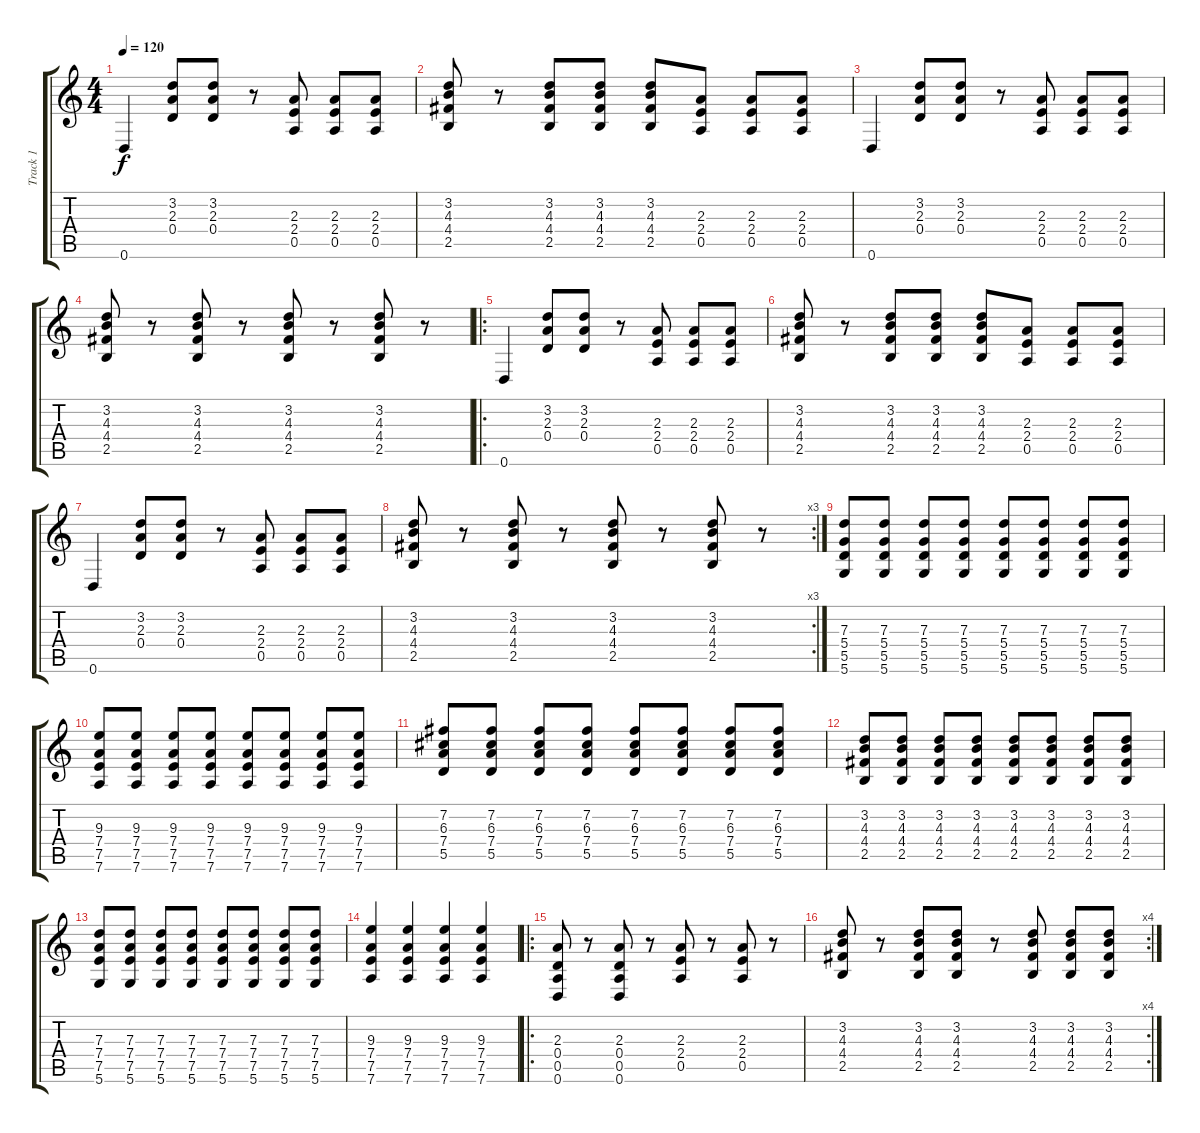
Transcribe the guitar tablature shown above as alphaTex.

\track ("Track 1" "Track 1") {instrument overdrivenguitar}
\staff {score tabs}
\tuning (E4 B3 G3 D3 A2 D2) {hide}
\ts (4 4)
\tempo 120
\clef g2
\ks c
0.6.4{dy f instrument overdrivenguitar} (3.2 2.3 0.4).8 (3.2 2.3 0.4).8 r.8 (2.3 2.4 0.5).8 (2.3 2.4 0.5).8 (2.3 2.4 0.5).8 |
(3.2 4.3 4.4 2.5).8 r.8 (3.2 4.3 4.4 2.5).8 (3.2 4.3 4.4 2.5).8 (3.2 4.3 4.4 2.5).8 (2.3 2.4 0.5).8 (2.3 2.4 0.5).8 (2.3 2.4 0.5).8 |
0.6.4 (3.2 2.3 0.4).8 (3.2 2.3 0.4).8 r.8 (2.3 2.4 0.5).8 (2.3 2.4 0.5).8 (2.3 2.4 0.5).8 |
(3.2 4.3 4.4 2.5).8 r.8 (3.2 4.3 4.4 2.5).8 r.8 (3.2 4.3 4.4 2.5).8 r.8 (3.2 4.3 4.4 2.5).8 r.8 |
\ro
0.6.4 (3.2 2.3 0.4).8 (3.2 2.3 0.4).8 r.8 (2.3 2.4 0.5).8 (2.3 2.4 0.5).8 (2.3 2.4 0.5).8 |
(3.2 4.3 4.4 2.5).8 r.8 (3.2 4.3 4.4 2.5).8 (3.2 4.3 4.4 2.5).8 (3.2 4.3 4.4 2.5).8 (2.3 2.4 0.5).8 (2.3 2.4 0.5).8 (2.3 2.4 0.5).8 |
0.6.4 (3.2 2.3 0.4).8 (3.2 2.3 0.4).8 r.8 (2.3 2.4 0.5).8 (2.3 2.4 0.5).8 (2.3 2.4 0.5).8 |
\rc 3
(3.2 4.3 4.4 2.5).8 r.8 (3.2 4.3 4.4 2.5).8 r.8 (3.2 4.3 4.4 2.5).8 r.8 (3.2 4.3 4.4 2.5).8 r.8 |
(7.3 5.4 5.5 5.6).8 (7.3 5.4 5.5 5.6).8 (7.3 5.4 5.5 5.6).8 (7.3 5.4 5.5 5.6).8 (7.3 5.4 5.5 5.6).8 (7.3 5.4 5.5 5.6).8 (7.3 5.4 5.5 5.6).8 (7.3 5.4 5.5 5.6).8 |
(9.3 7.4 7.5 7.6).8 (9.3 7.4 7.5 7.6).8 (9.3 7.4 7.5 7.6).8 (9.3 7.4 7.5 7.6).8 (9.3 7.4 7.5 7.6).8 (9.3 7.4 7.5 7.6).8 (9.3 7.4 7.5 7.6).8 (9.3 7.4 7.5 7.6).8 |
(7.2 6.3 7.4 5.5).8 (7.2 6.3 7.4 5.5).8 (7.2 6.3 7.4 5.5).8 (7.2 6.3 7.4 5.5).8 (7.2 6.3 7.4 5.5).8 (7.2 6.3 7.4 5.5).8 (7.2 6.3 7.4 5.5).8 (7.2 6.3 7.4 5.5).8 |
(3.2 4.3 4.4 2.5).8 (3.2 4.3 4.4 2.5).8 (3.2 4.3 4.4 2.5).8 (3.2 4.3 4.4 2.5).8 (3.2 4.3 4.4 2.5).8 (3.2 4.3 4.4 2.5).8 (3.2 4.3 4.4 2.5).8 (3.2 4.3 4.4 2.5).8 |
(7.3 7.4 7.5 5.6).8 (7.3 7.4 7.5 5.6).8 (7.3 7.4 7.5 5.6).8 (7.3 7.4 7.5 5.6).8 (7.3 7.4 7.5 5.6).8 (7.3 7.4 7.5 5.6).8 (7.3 7.4 7.5 5.6).8 (7.3 7.4 7.5 5.6).8 |
(9.3 7.4 7.5 7.6).4 (9.3 7.4 7.5 7.6).4 (9.3 7.4 7.5 7.6).4 (9.3 7.4 7.5 7.6).4 |
\ro
(2.3 0.4 0.5 0.6).8 r.8 (2.3 0.4 0.5 0.6).8 r.8 (2.3 2.4 0.5).8 r.8 (2.3 2.4 0.5).8 r.8 |
\rc 4
(3.2 4.3 4.4 2.5).8 r.8 (3.2 4.3 4.4 2.5).8 (3.2 4.3 4.4 2.5).8 r.8 (3.2 4.3 4.4 2.5).8 (3.2 4.3 4.4 2.5).8 (3.2 4.3 4.4 2.5).8
